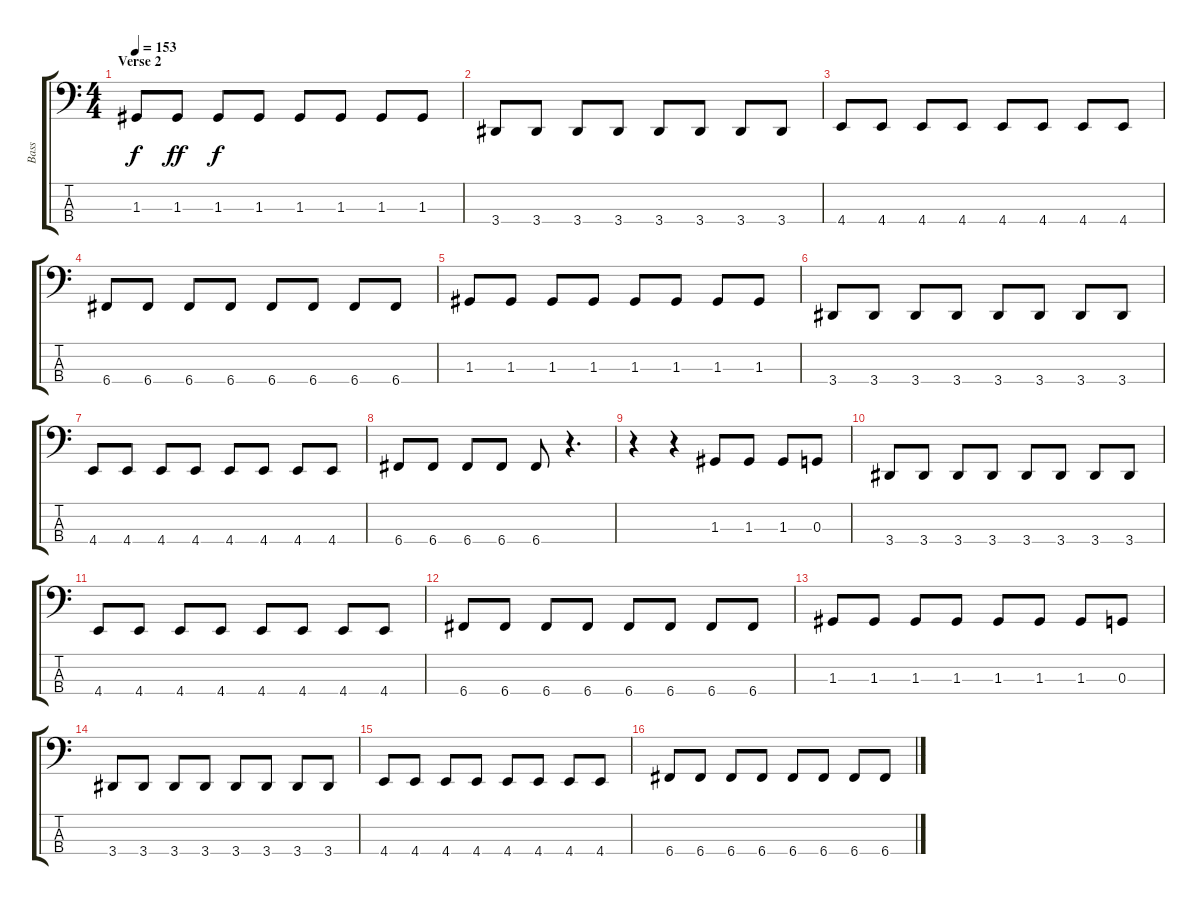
\track ("Bass" "Bass") {instrument electricbassfinger}
\staff {score tabs}
\tuning (F2 C2 G1 C1) {hide}
\ts (4 4)
\section ("" "Verse 2")
\tempo 153
\clef f4
\ks c
1.3.8{dy f} 1.3.8{dy ff} 1.3.8{dy f} 1.3.8 1.3.8 1.3.8 1.3.8 1.3.8 |
3.4.8 3.4.8 3.4.8 3.4.8 3.4.8 3.4.8 3.4.8 3.4.8 |
4.4.8 4.4.8 4.4.8 4.4.8 4.4.8 4.4.8 4.4.8 4.4.8 |
6.4.8 6.4.8 6.4.8 6.4.8 6.4.8 6.4.8 6.4.8 6.4.8 |
1.3.8 1.3.8 1.3.8 1.3.8 1.3.8 1.3.8 1.3.8 1.3.8 |
3.4.8 3.4.8 3.4.8 3.4.8 3.4.8 3.4.8 3.4.8 3.4.8 |
4.4.8 4.4.8 4.4.8 4.4.8 4.4.8 4.4.8 4.4.8 4.4.8 |
6.4.8 6.4.8 6.4.8 6.4.8 6.4.8 r.4{d} |
r.4 r.4 1.3.8 1.3.8 1.3.8 0.3.8 |
3.4.8 3.4.8 3.4.8 3.4.8 3.4.8 3.4.8 3.4.8 3.4.8 |
4.4.8 4.4.8 4.4.8 4.4.8 4.4.8 4.4.8 4.4.8 4.4.8 |
6.4.8 6.4.8 6.4.8 6.4.8 6.4.8 6.4.8 6.4.8 6.4.8 |
1.3.8 1.3.8 1.3.8 1.3.8 1.3.8 1.3.8 1.3.8 0.3.8 |
3.4.8 3.4.8 3.4.8 3.4.8 3.4.8 3.4.8 3.4.8 3.4.8 |
4.4.8 4.4.8 4.4.8 4.4.8 4.4.8 4.4.8 4.4.8 4.4.8 |
6.4.8 6.4.8 6.4.8 6.4.8 6.4.8 6.4.8 6.4.8 6.4.8
